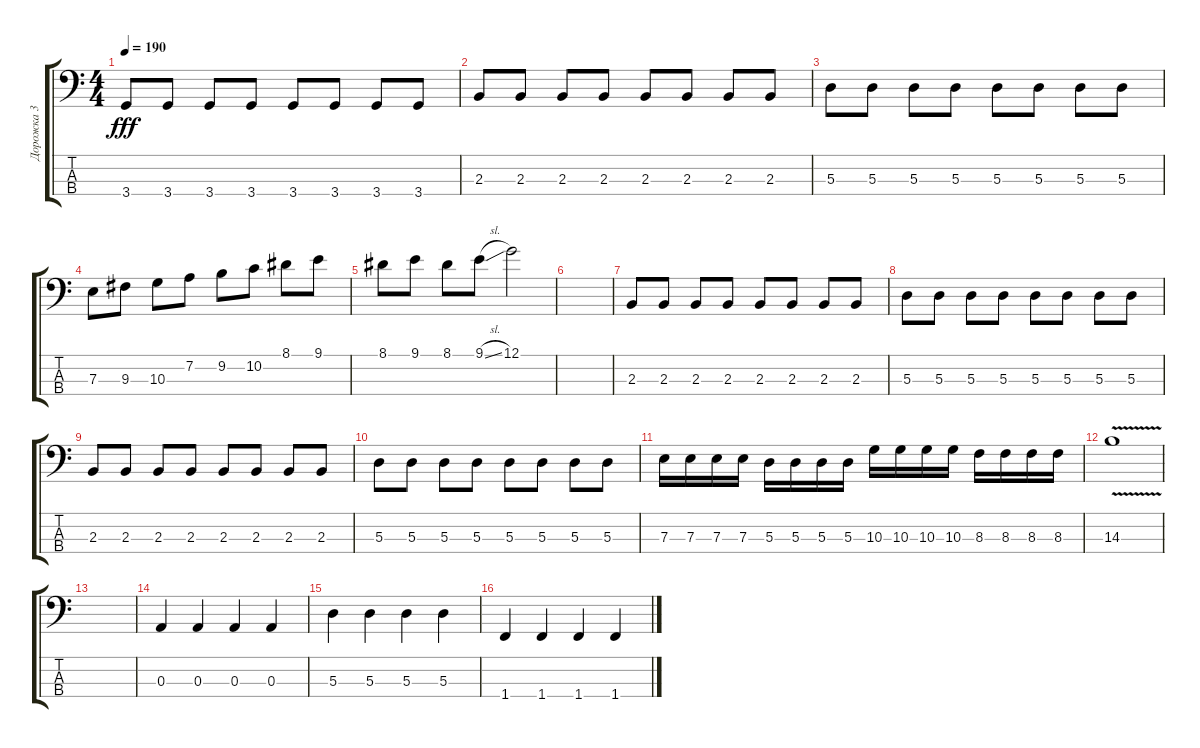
\track ("Дорожка 3" "Дорожка 3") {instrument electricbassfinger}
\staff {score tabs}
\tuning (G2 D2 A1 E1) {hide}
\ts (4 4)
\tempo 190
\clef f4
\ks c
3.4.8{dy fff} 3.4.8 3.4.8 3.4.8 3.4.8 3.4.8 3.4.8 3.4.8 |
2.3.8 2.3.8 2.3.8 2.3.8 2.3.8 2.3.8 2.3.8 2.3.8 |
5.3.8 5.3.8 5.3.8 5.3.8 5.3.8 5.3.8 5.3.8 5.3.8 |
7.3.8 9.3.8 10.3.8 7.2.8 9.2.8 10.2.8 8.1.8 9.1.8 |
8.1.8 9.1.8 8.1.8 9.1{sl}.8 12.1.2 |
|
2.3.8 2.3.8 2.3.8 2.3.8 2.3.8 2.3.8 2.3.8 2.3.8 |
5.3.8 5.3.8 5.3.8 5.3.8 5.3.8 5.3.8 5.3.8 5.3.8 |
2.3.8 2.3.8 2.3.8 2.3.8 2.3.8 2.3.8 2.3.8 2.3.8 |
5.3.8 5.3.8 5.3.8 5.3.8 5.3.8 5.3.8 5.3.8 5.3.8 |
7.3.16 7.3.16 7.3.16 7.3.16 5.3.16 5.3.16 5.3.16 5.3.16 10.3.16 10.3.16 10.3.16 10.3.16 8.3.16 8.3.16 8.3.16 8.3.16 |
14.3{v}.1 |
|
0.3.4 0.3.4 0.3.4 0.3.4 |
5.3.4 5.3.4 5.3.4 5.3.4 |
1.4.4 1.4.4 1.4.4 1.4.4
